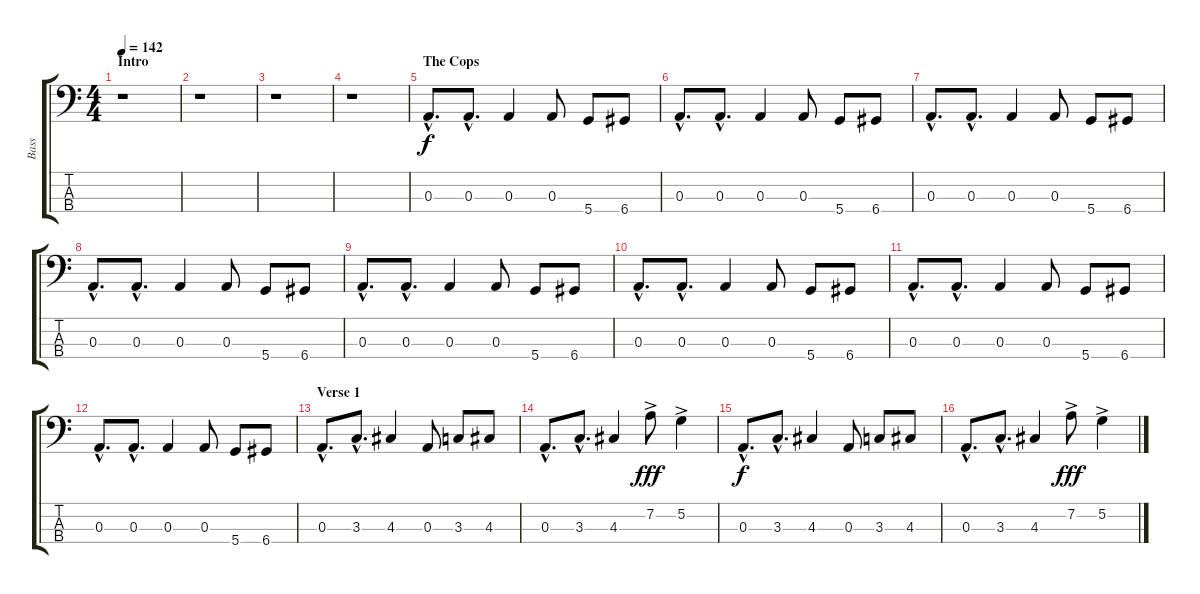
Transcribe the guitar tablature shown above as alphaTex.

\track ("Bass" "Bass") {instrument electricbassfinger}
\staff {score tabs}
\tuning (G2 D2 A1 D1) {hide}
\ts (4 4)
\section ("" "Intro")
\tempo 142
\clef f4
\ks c
r.1{dy f instrument electricbassfinger} |
r.1 |
r.1 |
r.1 |
\section ("" "The Cops")
0.3{hac}.8{d} 0.3{hac}.8{d} 0.3.4 0.3.8 5.4.8 6.4.8 |
0.3{hac}.8{d} 0.3{hac}.8{d} 0.3.4 0.3.8 5.4.8 6.4.8 |
0.3{hac}.8{d} 0.3{hac}.8{d} 0.3.4 0.3.8 5.4.8 6.4.8 |
0.3{hac}.8{d} 0.3{hac}.8{d} 0.3.4 0.3.8 5.4.8 6.4.8 |
0.3{hac}.8{d} 0.3{hac}.8{d} 0.3.4 0.3.8 5.4.8 6.4.8 |
0.3{hac}.8{d} 0.3{hac}.8{d} 0.3.4 0.3.8 5.4.8 6.4.8 |
0.3{hac}.8{d} 0.3{hac}.8{d} 0.3.4 0.3.8 5.4.8 6.4.8 |
0.3{hac}.8{d} 0.3{hac}.8{d} 0.3.4 0.3.8 5.4.8 6.4.8 |
\section ("" "Verse 1")
0.3{hac}.8{d instrument slapbass1} 3.3{hac}.8{d} 4.3.4 0.3.8 3.3.8 4.3.8 |
0.3{hac}.8{d} 3.3{hac}.8{d} 4.3.4 7.2{ac}.8{dy fff} 5.2{ac}.4 |
0.3{hac}.8{d dy f instrument slapbass1} 3.3{hac}.8{d} 4.3.4 0.3.8 3.3.8 4.3.8 |
0.3{hac}.8{d} 3.3{hac}.8{d} 4.3.4 7.2{ac}.8{dy fff} 5.2{ac}.4
